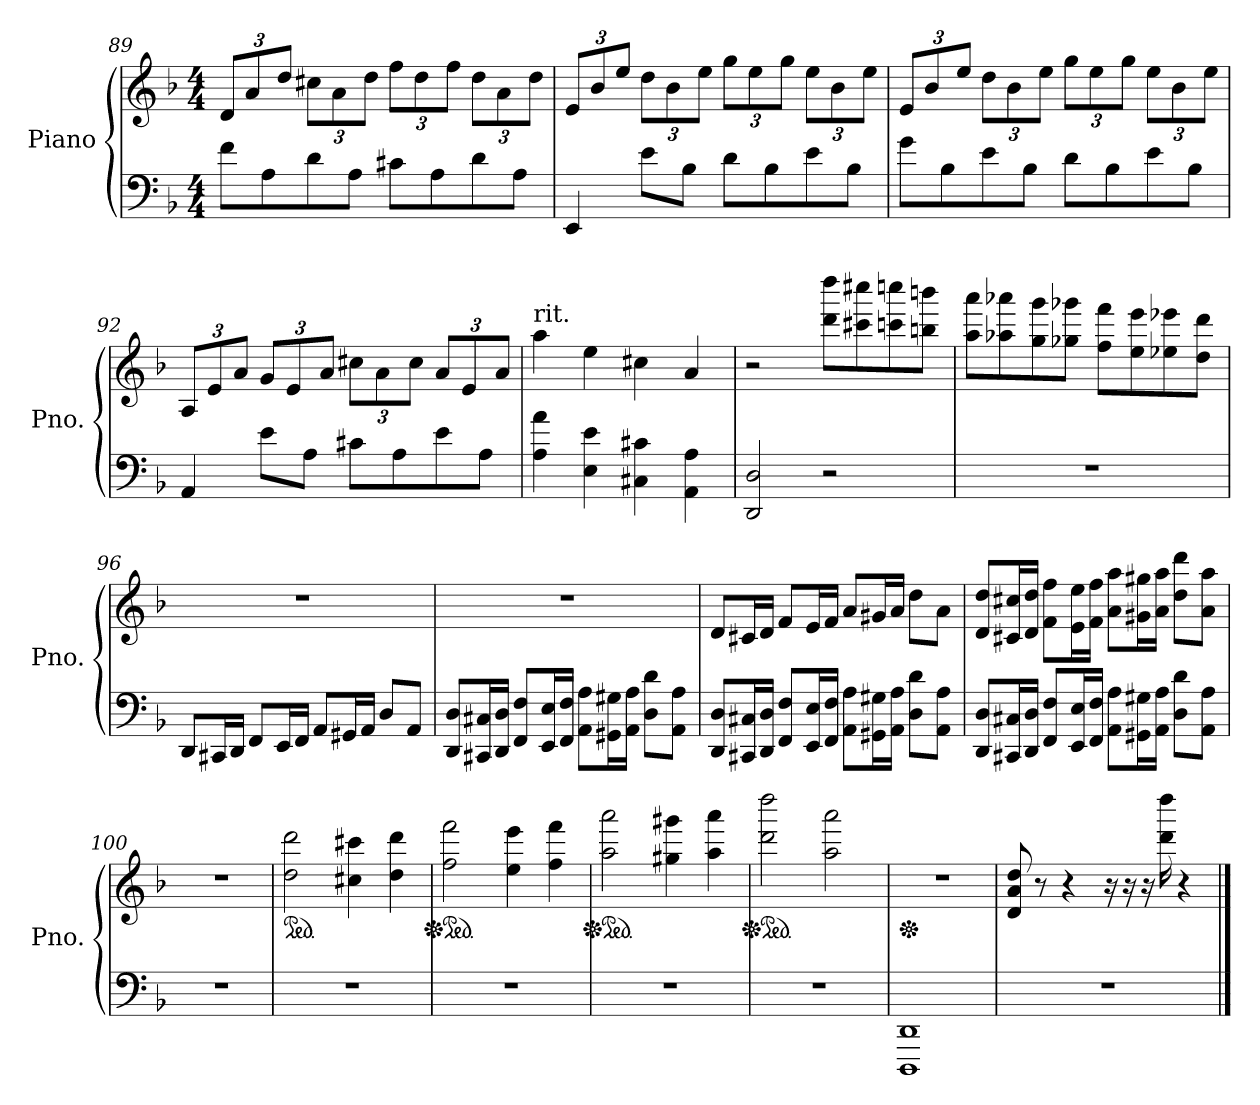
**kern	**kern
*part1	*part1
*staff2	*staff1
*I"Piano	*
*I'Pno.	*
*clefF4	*clefG2
*k[b-]	*k[b-]
*M4/4	*M4/4
*	*Xbrackettup
=89	=89
8f\L	12d/L
.	12a/
8A\	.
.	12dd/J
8d\	12cc#X\L
.	12a\
8A\J	.
.	12dd\J
8c#X\L	12ff\L
.	12dd\
8A\	.
.	12ff\J
8d\	12dd\L
.	12a\
8A\J	.
.	12dd\J
=90	=90
4EE/	12e/L
.	12b-/
.	12ee/J
8e\L	12dd\L
.	12b-\
8B-\J	.
.	12ee\J
8d\L	12gg\L
.	12ee\
8B-\	.
.	12gg\J
8e\	12ee\L
.	12b-\
8B-\J	.
.	12ee\J
!!LO:LB:g=z
=91	=91
8g\L	12e/L
.	12b-/
8B-\	.
.	12ee/J
8e\	12dd\L
.	12b-\
8B-\J	.
.	12ee\J
8d\L	12gg\L
.	12ee\
8B-\	.
.	12gg\J
8e\	12ee\L
.	12b-\
8B-\J	.
.	12ee\J
=92	=92
4AA/	12A/L
.	12e/
.	12a/J
8e\L	12g/L
.	12e/
8A\J	.
.	12a/J
8c#X\L	12cc#X\L
.	12a\
8A\	.
.	12cc#\J
8e\	12a/L
.	12e/
8A\J	.
.	12a/J
=93	=93
!	!LO:TX:a:t=rit.
4A\ 4a\	4aa\
4E\ 4e\	4ee\
4C#X\ 4c#X\	4cc#X\
4AA\ 4A\	4a/
=94	=94
2DD/ 2D/	2r
2r	8ddd\ 8dddd\L
.	8ccc#X\ 8cccc#X\
.	8cccn\ 8ccccn\
.	8bbn\ 8bbbn\J
!!LO:PB:g=z
=95	=95
1r	8aa\ 8aaa\L
.	8aa-X\ 8aaa-X\
.	8gg\ 8ggg\
.	8gg-X\ 8ggg-X\J
.	8ff\ 8fff\L
.	8ee\ 8eee\
.	8ee-X\ 8eee-X\
.	8dd\ 8ddd\J
=96	=96
8DD/L	1r
16CC#X/L	.
16DD/JJ	.
8FF/L	.
16EE/L	.
16FF/JJ	.
8AA/L	.
16GG#X/L	.
16AA/JJ	.
8D/L	.
8AA/J	.
=97	=97
8DD/ 8D/L	1r
16CC#X/ 16C#X/L	.
16DD/ 16D/JJ	.
8FF/ 8F/L	.
16EE/ 16E/L	.
16FF/ 16F/JJ	.
8AA\ 8A\L	.
16GG#X\ 16G#X\L	.
16AA\ 16A\JJ	.
8D\ 8d\L	.
8AA\ 8A\J	.
!!LO:LB:g=z
=98	=98
8DD/ 8D/L	8d/L
16CC#X/ 16C#X/L	16c#X/L
16DD/ 16D/JJ	16d/JJ
8FF/ 8F/L	8f/L
16EE/ 16E/L	16e/L
16FF/ 16F/JJ	16f/JJ
8AA\ 8A\L	8a/L
16GG#X\ 16G#X\L	16g#X/L
16AA\ 16A\JJ	16a/JJ
8D\ 8d\L	8dd\L
8AA\ 8A\J	8a\J
=99	=99
8DD/ 8D/L	8d/ 8dd/L
16CC#X/ 16C#X/L	16c#X/ 16cc#X/L
16DD/ 16D/JJ	16d/ 16dd/JJ
8FF/ 8F/L	8f\ 8ff\L
16EE/ 16E/L	16e\ 16ee\L
16FF/ 16F/JJ	16f\ 16ff\JJ
8AA\ 8A\L	8a\ 8aa\L
16GG#X\ 16G#X\L	16g#X\ 16gg#X\L
16AA\ 16A\JJ	16a\ 16aa\JJ
8D\ 8d\L	8dd\ 8ddd\L
8AA\ 8A\J	8a\ 8aa\J
=100	=100
1r	1r
=101	=101
*	*ped
1r	2dd\ 2ddd\
.	4cc#X\ 4ccc#X\
.	4dd\ 4ddd\
=102	=102
*	*Xped
*	*ped
1r	2ff\ 2fff\
.	4ee\ 4eee\
.	4ff\ 4fff\
!!LO:LB:g=z
=103	=103
*	*Xped
*	*ped
1r	2aa\ 2aaa\
.	4gg#X\ 4ggg#X\
.	4aa\ 4aaa\
=104	=104
*	*Xped
*	*ped
1r	2ddd\ 2dddd\
.	2aa\ 2aaa\
=105	=105
*	*Xped
1DDD 1DD	1r
=106	=106
1r	8d/ 8a/ 8dd/
.	8r
.	4r
.	16r
.	16r
.	16r
.	16ddd\ 16dddd\
.	4r
==	==
*-	*-
